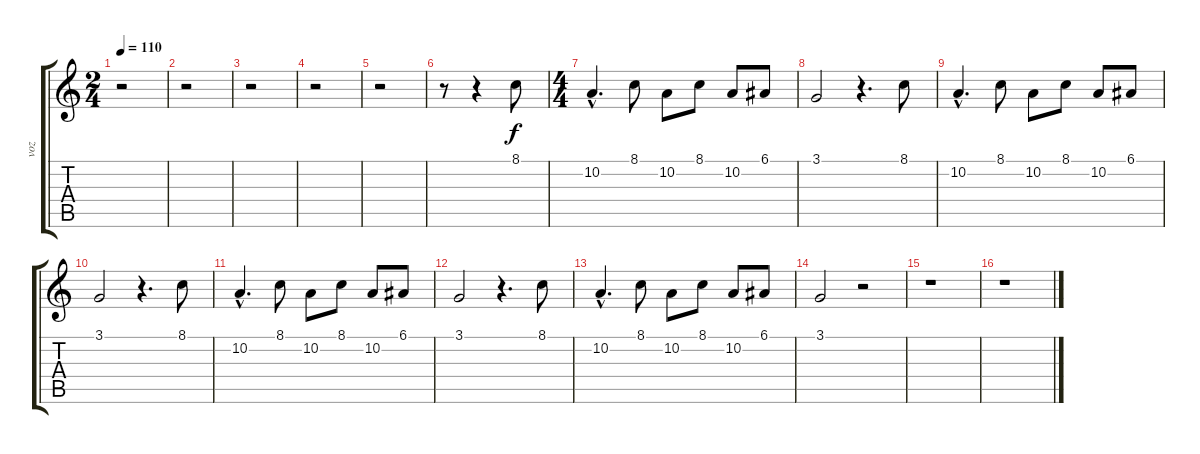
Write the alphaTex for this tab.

\track ("voz" "voz") {instrument lead1square}
\staff {score tabs}
\tuning (E4 B3 G3 D3 A2 E2) {hide}
\ts (2 4)
\tempo 110
\clef g2
\ks c
r.2{dy f} |
r.2 |
r.2 |
r.2 |
r.2 |
r.8 r.4 8.1.8 |
\ts (4 4)
10.2{hac}.4{d} 8.1.8 10.2.8 8.1.8 10.2.8 6.1.8 |
3.1.2 r.4{d} 8.1.8 |
10.2{hac}.4{d} 8.1.8 10.2.8 8.1.8 10.2.8 6.1.8 |
3.1.2 r.4{d} 8.1.8 |
10.2{hac}.4{d} 8.1.8 10.2.8 8.1.8 10.2.8 6.1.8 |
3.1.2 r.4{d} 8.1.8 |
10.2{hac}.4{d} 8.1.8 10.2.8 8.1.8 10.2.8 6.1.8 |
3.1.2 r.2 |
r.1 |
r.1
